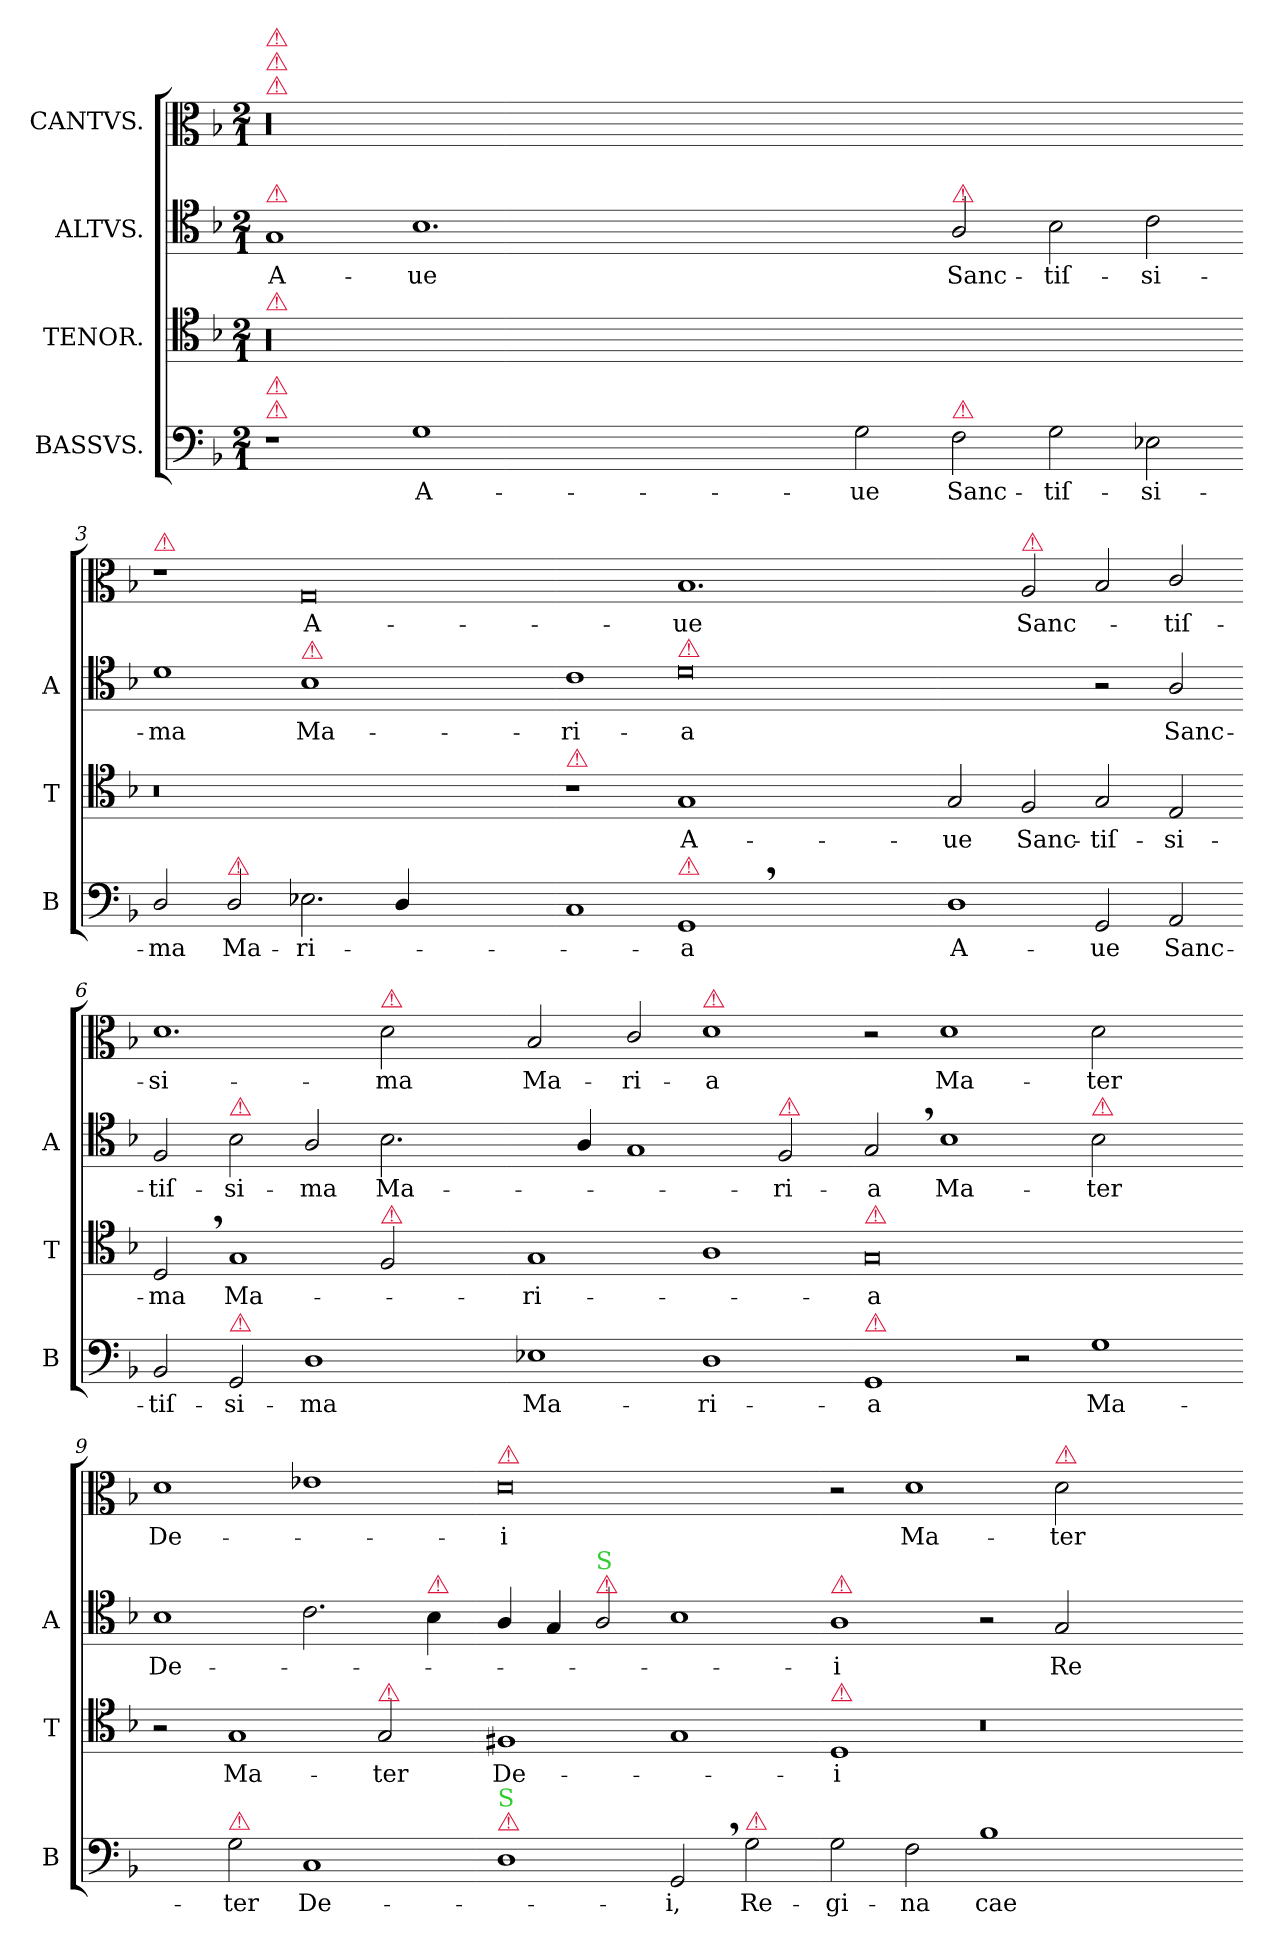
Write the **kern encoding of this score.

**kern	**text	**kern	**text	**kern	**text	**kern	**text
*part4	*part4	*part3	*part3	*part2	*part2	*part1	*part1
*staff4	*staff4	*staff3	*staff3	*staff2	*staff2	*staff1	*staff1
*I"BASSVS.	*	*I"TENOR.	*	*I"ALTVS.	*	*I"CANTVS.	*
*I'B	*	*I'T	*	*I'A	*	*	*
*clefF4	*	*clefC4	*	*clefC4	*	*clefC3	*
*k[b-]	*	*k[b-]	*	*k[b-]	*	*k[b-]	*
*F:	*	*F:	*	*F:	*	*F:	*
*M2/1	*	*M2/1	*	*M2/1	*	*M2/1	*
=1	=1	=1	=1	=1	=1	=1	=1
!	!	!	!	!	!	!LO:TX:a:color=crimson:t=⚠	!
!	!	!	!	!	!	!LO:TX:a:color=crimson:t=⚠	!
!	!	!	!	!	!	!LO:TX:a:color=crimson:t=⚠	!
!	!	!	!	!LO:TX:a:color=crimson:t=⚠	!	!	!
!	!	!LO:TX:a:color=crimson:t=⚠	!	!	!	!	!
!LO:TX:a:color=crimson:t=⚠	!	!	!	!	!	!	!
!LO:TX:a:color=crimson:t=⚠	!	!	!	!	!	!	!
1r	.	00r	.	1G	A-	00r	.
1G	A-	.	.	1.B-	-ue	.	.
0ryy	.	.	.	.	.	.	.
.	.	.	.	1.ryy	.	.	.
=2-	=2-	=2-	=2-	=2-	=2-	=2-	=2-
2G\	-ue	0ryy	.	2ryy	.	0ryy	.
!	!	!	!	!LO:TX:a:color=crimson:t=⚠	!	!	!
!LO:TX:a:color=crimson:t=⚠	!	!	!	!	!	!	!
2F\	Sanc-	.	.	2A/	Sanc-	.	.
2G\	-tiſ-	.	.	2B-\	-tiſ-	.	.
2E-X\	-si-	.	.	2c\	-si-	.	.
=3-	=3-	=3-	=3-	=3-	=3-	=3-	=3-
!	!	!	!	!	!	!LO:TX:a:color=crimson:t=⚠	!
2D/	-ma	0r	.	1d	-ma	1r	.
!LO:TX:a:color=crimson:t=⚠	!	!	!	!	!	!	!
2D/	Ma-	.	.	.	.	.	.
!	!	!	!	!LO:TX:a:color=crimson:t=⚠	!	!	!
2.E-X\	-ri-	.	.	1B-	Ma-	0G	A-
4D/	.	.	.	.	.	.	.
1ryy	.	1ryy	.	1ryy	.	.	.
=4-	=4-	=4-	=4-	=4-	=4-	=4-	=4-
!	!	!LO:TX:a:color=crimson:t=⚠	!	!	!	!	!
1C	.	1r	.	1c	-ri-	1ryy	.
!	!	!	!	!LO:TX:a:color=crimson:t=⚠	!	!	!
!LO:TX:a:color=crimson:t=⚠	!	!	!	!	!	!	!
1GG,	-a	1G	A-	0d	-a	1.B-	-ue
1ryy	.	1ryy	.	.	.	.	.
.	.	.	.	.	.	2ryy	.
=5-	=5-	=5-	=5-	=5-	=5-	=5-	=5-
!	!LO:LY:i	!	!	!	!	!	!
1D	A-	2G/	-ue	1ryy	.	2ryy	.
!	!	!	!	!	!	!LO:TX:a:color=crimson:t=⚠	!
.	.	2F/	Sanc-	.	.	2A/	Sanc-
!	!LO:LY:i	!	!	!	!	!	!
2GG/	-ue	2G/	-tiſ-	2r	.	2B-/	.
!	!LO:LY:i	!	!	!	!	!	!
2AA/	Sanc-	2E/	-si-	2A/	Sanc-	2c/	-tiſ-
=6-	=6-	=6-	=6-	=6-	=6-	=6-	=6-
!	!LO:LY:i	!	!	!	!	!	!
2BB-/	-tiſ-	2D,/	-ma	2F/	-tiſ-	1.d	-si-
!	!	!	!	!LO:TX:a:color=crimson:t=⚠	!	!	!
!LO:TX:a:color=crimson:t=⚠	!	!	!	!	!	!	!
!	!LO:LY:i	!	!	!	!	!	!
2GG/	-si-	1G	Ma-	2B-\	-si-	.	.
!	!LO:LY:i	!	!	!	!	!	!
1D	-ma	.	.	2A/	-ma	.	.
!	!	!	!	!	!	!LO:TX:a:color=crimson:t=⚠	!
!	!	!LO:TX:a:color=crimson:t=⚠	!	!	!	!	!
.	.	2F/	.	2.B-\	Ma-	2d\	-ma
4ryy	.	4ryy	.	.	.	4ryy	.
=7-	=7-	=7-	=7-	=7-	=7-	=7-	=7-
!	!LO:LY:i	!	!	!	!	!	!
1E-X	Ma-	1G	-ri-	4ryy	.	2B-/	Ma-
.	.	.	.	4A/	.	.	.
.	.	.	.	1G	.	2c/	-ri-
!	!	!	!	!	!	!LO:TX:a:color=crimson:t=⚠	!
!	!LO:LY:i	!	!	!	!	!	!
1D	-ri-	1A	.	.	.	1d	-a
!	!	!	!	!LO:TX:a:color=crimson:t=⚠	!	!	!
.	.	.	.	2F/	-ri-	.	.
=8-	=8-	=8-	=8-	=8-	=8-	=8-	=8-
!	!	!LO:TX:a:color=crimson:t=⚠	!	!	!	!	!
!LO:TX:a:color=crimson:t=⚠	!	!	!	!	!	!	!
!	!LO:LY:i	!	!	!	!	!	!
1GG	-a	0G	-a	2G,/	-a	2r	.
.	.	.	.	1B-	Ma-	1d	Ma-
2r	.	.	.	.	.	.	.
!	!	!	!	!LO:TX:a:color=crimson:t=⚠	!	!	!
1G\	Ma-	.	.	2B-\	-ter	2d\	-ter
.	.	2ryy	.	2ryy	.	2ryy	.
=9-	=9-	=9-	=9-	=9-	=9-	=9-	=9-
2ryy	.	2r	.	1B-	De-	1d	De-
!LO:TX:a:color=crimson:t=⚠	!	!	!	!	!	!	!
2G\	-ter	1G	Ma-	.	.	.	.
1C	De-	.	.	2.c\	.	1e-X	.
!	!	!LO:TX:a:color=crimson:t=⚠	!	!	!	!	!
.	.	2G/	-ter	.	.	.	.
!	!	!	!	!LO:TX:a:color=crimson:t=⚠	!	!	!
.	.	.	.	4B-\	.	.	.
=10-	=10-	=10-	=10-	=10-	=10-	=10-	=10-
!	!	!	!	!	!	!LO:TX:a:color=crimson:t=⚠	!
!LO:TX:a:color=crimson:t=⚠	!	!	!	!	!	!	!
!LO:TX:a:color=limegreen:t=S	!	!	!	!	!	!	!
1D	.	1F#X	De-	4A/	.	0d	-i
.	.	.	.	4G/	.	.	.
!	!	!	!	!LO:TX:a:color=crimson:t=⚠	!	!	!
!	!	!	!	!LO:TX:a:color=limegreen:t=S	!	!	!
.	.	.	.	2A/	.	.	.
2GG,/	-i,	1G	.	1B-	.	.	.
!LO:TX:a:color=crimson:t=⚠	!	!	!	!	!	!	!
2G\	Re-	.	.	.	.	.	.
=11-	=11-	=11-	=11-	=11-	=11-	=11-	=11-
!	!	!	!	!LO:TX:a:color=crimson:t=⚠	!	!	!
!	!	!LO:TX:a:color=crimson:t=⚠	!	!	!	!	!
2G\	-gi-	1D	-i	1A	-i	2r	.
!	!	!	!	!	!	!	!LO:LY:i
2F\	-na	.	.	.	.	1d	Ma-
1B-	cae-	0r	.	2r	.	.	.
!	!	!	!	!	!	!LO:TX:a:color=crimson:t=⚠	!
!	!	!	!	!	!	!	!LO:LY:i
.	.	.	.	2G/	Re-	2d\	-ter
1ryy	.	.	.	1ryy	.	1ryy	.
=-	=-	=-	=-	=-	=-	=-	=-
*-	*-	*-	*-	*-	*-	*-	*-
